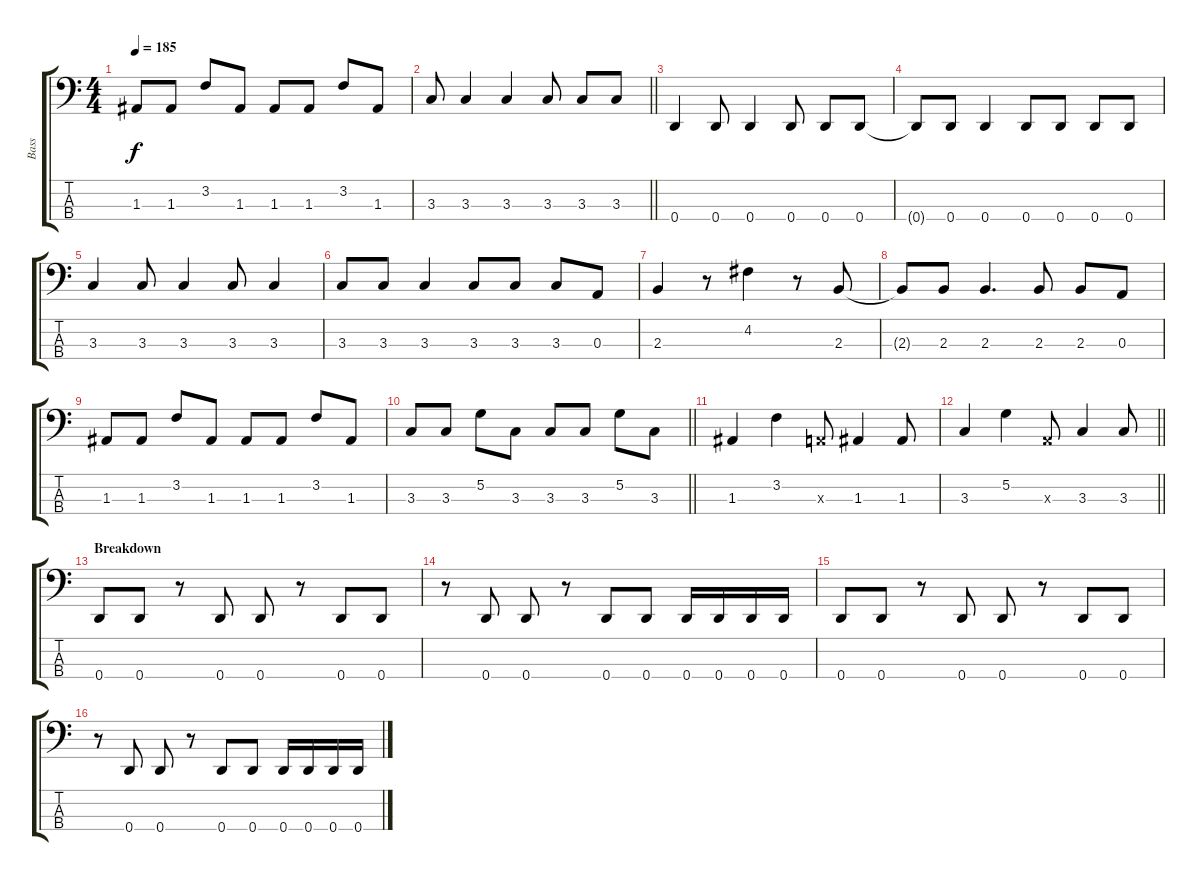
\track ("Bass" "Bass") {instrument electricbassfinger}
\staff {score tabs}
\tuning (G2 D2 A1 D1) {hide}
\ts (4 4)
\tempo 185
\clef f4
\ks c
1.3.8{dy f} 1.3.8 3.2.8 1.3.8 1.3.8 1.3.8 3.2.8 1.3.8 |
\barLineRight lightlight
3.3.8 3.3.4 3.3.4 3.3.8 3.3.8 3.3.8 |
0.4.4 0.4.8 0.4.4 0.4.8 0.4.8 0.4.8 |
0.4{t}.8 0.4.8 0.4.4 0.4.8 0.4.8 0.4.8 0.4.8 |
3.3.4 3.3.8 3.3.4 3.3.8 3.3.4 |
3.3.8 3.3.8 3.3.4 3.3.8 3.3.8 3.3.8 0.3.8 |
2.3.4 r.8 4.2.4 r.8 2.3.8 |
2.3{t}.8 2.3.8 2.3.4{d} 2.3.8 2.3.8 0.3.8 |
1.3.8 1.3.8 3.2.8 1.3.8 1.3.8 1.3.8 3.2.8 1.3.8 |
\barLineRight lightlight
3.3.8 3.3.8 5.2.8 3.3.8 3.3.8 3.3.8 5.2.8 3.3.8 |
1.3.4 3.2.4 0.3{x}.8 1.3.4 1.3.8 |
\barLineRight lightlight
3.3.4 5.2.4 0.3{x}.8 3.3.4 3.3.8 |
\section ("" "Breakdown")
0.4.8 0.4.8 r.8 0.4.8 0.4.8 r.8 0.4.8 0.4.8 |
r.8 0.4.8 0.4.8 r.8 0.4.8 0.4.8 0.4.16 0.4.16 0.4.16 0.4.16 |
0.4.8 0.4.8 r.8 0.4.8 0.4.8 r.8 0.4.8 0.4.8 |
r.8 0.4.8 0.4.8 r.8 0.4.8 0.4.8 0.4.16 0.4.16 0.4.16 0.4.16
